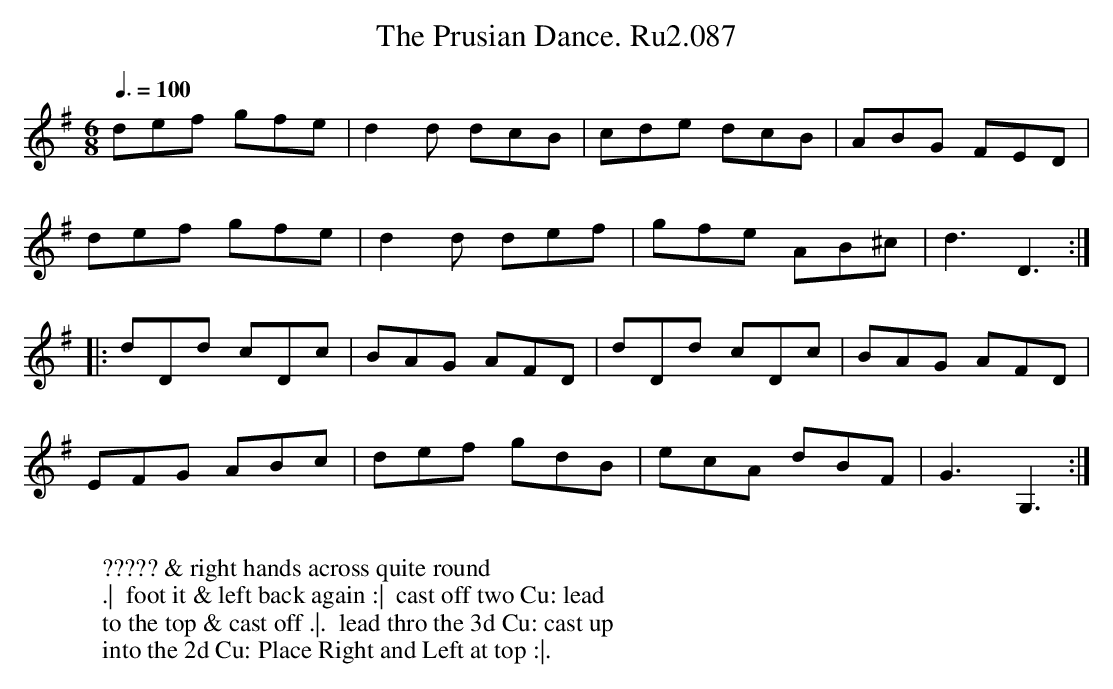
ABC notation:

X:1
T:Prusian Dance. Ru2.087, The
L:1/8
M:6/8
Q:3/8=100
K:G
def gfe|d2d dcB|cde dcB|ABG FED|
def gfe|d2d def|gfe AB^c|d3 D3 :|
|: dDd cDc|BAG AFD|dDd cDc|BAG AFD|
EFG ABc|def gdB|ecA dBF|G3 G,3 :|
W:
W: ????? & right hands across quite round
W: .|  foot it & left back again :|  cast off two Cu: lead
W: to the top & cast off .|.  lead thro the 3d Cu: cast up
W: into the 2d Cu: Place Right and Left at top :|.
